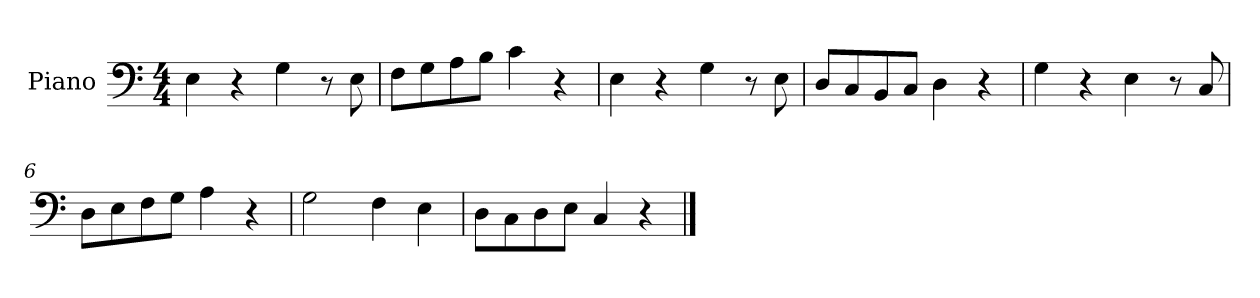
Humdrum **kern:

**kern
*part1
*staff1
*I"Piano
*I'Pno
*clefF4
*k[]
*C:
*M4/4
=1
4E\
4r
4G\
8r
8E\
=2
8F\L
8G\
8A\
8B\J
4c\
4r
=3
4E\
4r
4G\
8r
8E\
=4
8D/L
8C/
8BB/
8C/J
4D\
4r
=5
4G\
4r
4E\
8r
8C/
=6
8D\L
8E\
8F\
8G\J
4A\
4r
=7
2G\
4F\
4E\
=8
8D\L
8C\
8D\
8E\J
4C/
4r
==
*-
